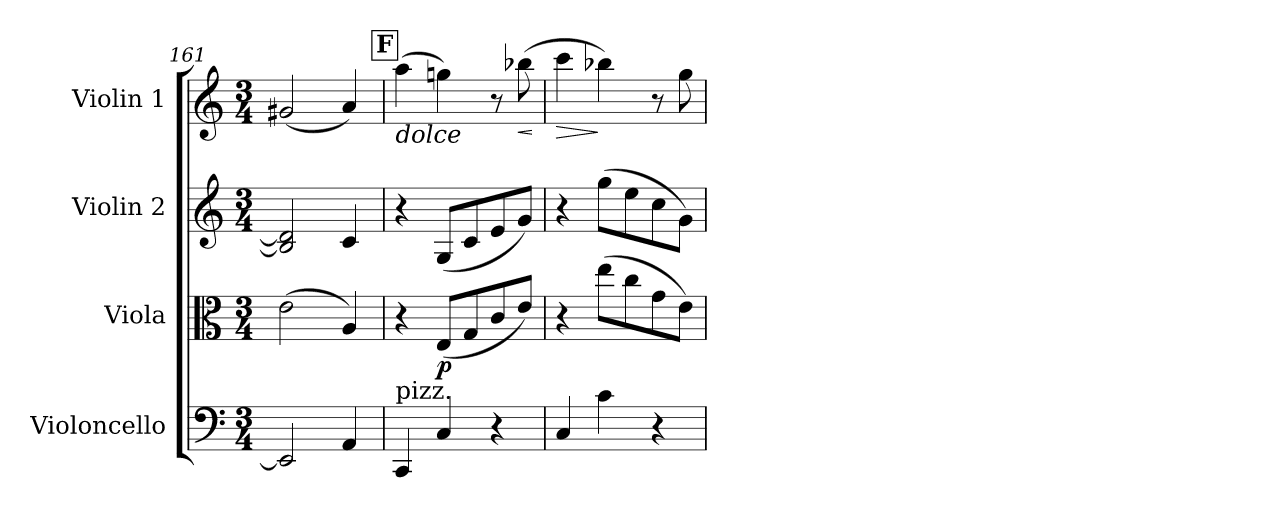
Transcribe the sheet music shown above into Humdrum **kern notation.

**kern	**kern	**dynam	**kern	**dynam	**kern	**dynam
*part4	*part3	*part3	*part2	*part2	*part1	*part1
*staff4	*staff3	*staff3	*staff2	*staff2	*staff1	*staff1
*I"Violoncello	*I"Viola	*	*I"Violin 2	*	*I"Violin 1	*
*I'Vc	*I'Vla	*	*I'Vln	*	*I'Vln	*
*clefF4	*clefC3	*	*clefG2	*	*clefG2	*
*k[]	*k[]	*	*k[]	*	*k[]	*
*M3/4	*M3/4	*	*M3/4	*	*M3/4	*
=161	=161	=161	=161	=161	=161	=161
2EE/]	(2e\	.	2B/] 2d/]	.	(2g#X/	.
4AA/	4A/)	.	4c/	.	4a/)	.
!!LO:PB:g=z
!!LO:REH:place=s1:a:B:cj:fs=14:t=F
=162	=162	=162	=162	=162	=162	=162
!	!	!	!	!	!LO:TX:b:i:t=dolce	!
!LO:TX:a:t=pizz.	!	!	!	!	!	!
4CC/	4r	.	4r	.	(4aa\	.
!	!	!LO:DY:b	!	!LO:DY:b	!	!
!	!	!	!	!LO:DY:n=1:b	!	!
4C/	(8E/L	p	(8G/L	p other-dynamics	4ggn\)	.
.	8G/	.	8c/	.	.	.
4r	8c/	.	8e/	.	8r	.
!	!	!	!	!	!	!LO:HP:b
.	8e/J)	.	8g/J)	.	(8bb-X\	<
.	.	.	.	.	.	[
=163	=163	=163	=163	=163	=163	=163
!	!	!	!	!	!	!LO:HP:b
4C/	4r	.	4r	.	4ccc\	>
4c\	(8ee\L	.	(8gg\L	.	4bb-X\)	]
.	8cc\	.	8ee\	.	.	.
4r	8g\	.	8cc\	.	8r	.
.	8e\J)	.	8g\J)	.	8gg\	.
=	=	=	=	=	=	=
*-	*-	*-	*-	*-	*-	*-
